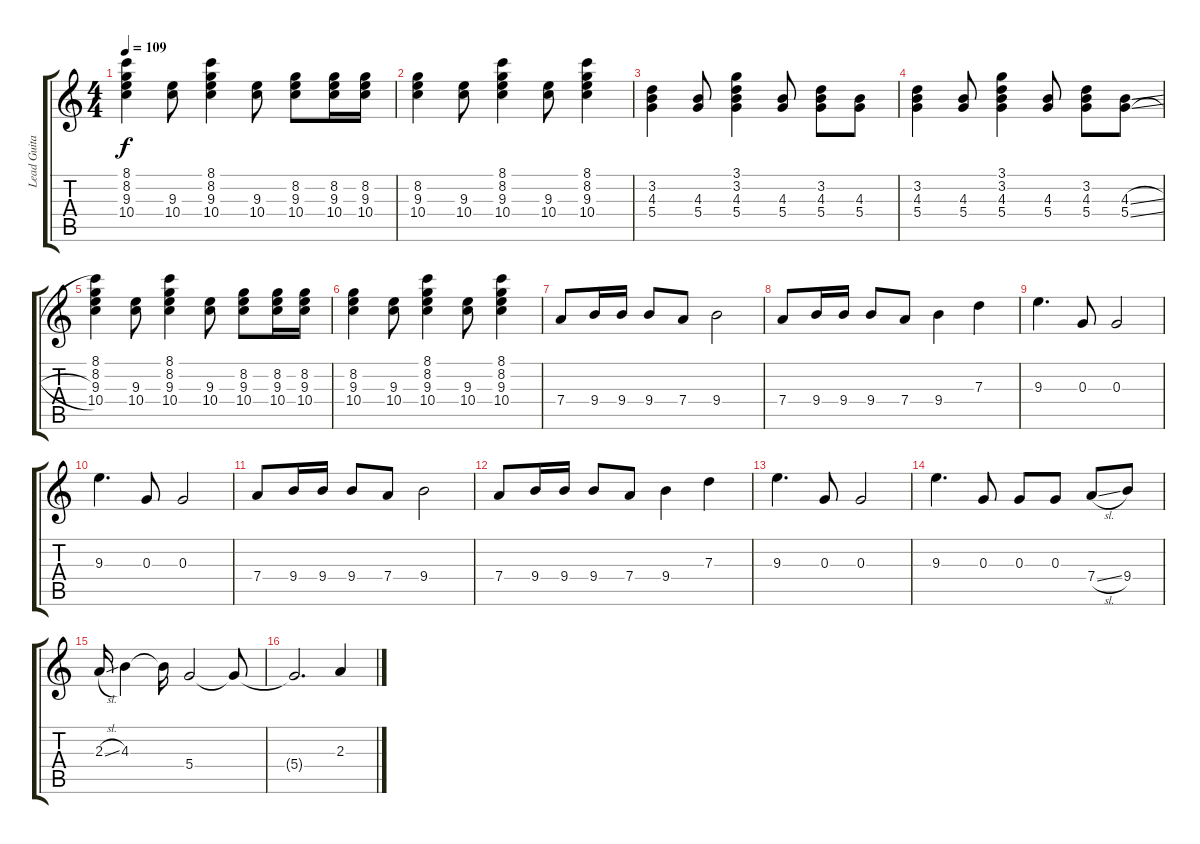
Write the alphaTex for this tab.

\track ("Lead Guitar 1" "Lead Guita") {instrument electricguitarclean}
\staff {score tabs}
\tuning (E4 B3 G3 D3 A2 E2) {hide}
\ts (4 4)
\tempo 109
\clef g2
\ks c
(8.1 8.2 9.3 10.4).4{dy f} (9.3 10.4).8 (8.1 8.2 9.3 10.4).4 (9.3 10.4).8 (8.2 9.3 10.4).8 (8.2 9.3 10.4).16 (8.2 9.3 10.4).16 |
(8.2 9.3 10.4).4 (9.3 10.4).8 (8.1 8.2 9.3 10.4).4 (9.3 10.4).8 (8.1 8.2 9.3 10.4).4 |
(3.2 4.3 5.4).4 (4.3 5.4).8 (3.1 3.2 4.3 5.4).4 (4.3 5.4).8 (3.2 4.3 5.4).8 (4.3 5.4).8 |
(3.2 4.3 5.4).4 (4.3 5.4).8 (3.1 3.2 4.3 5.4).4 (4.3 5.4).8 (3.2 4.3 5.4).8 (4.3{sl} 5.4{sl}).8 |
(8.1 8.2 9.3 10.4).4 (9.3 10.4).8 (8.1 8.2 9.3 10.4).4 (9.3 10.4).8 (8.2 9.3 10.4).8 (8.2 9.3 10.4).16 (8.2 9.3 10.4).16 |
(8.2 9.3 10.4).4 (9.3 10.4).8 (8.1 8.2 9.3 10.4).4 (9.3 10.4).8 (8.1 8.2 9.3 10.4).4 |
7.4.8 9.4.16 9.4.16 9.4.8 7.4.8 9.4.2 |
7.4.8 9.4.16 9.4.16 9.4.8 7.4.8 9.4.4 7.3.4 |
9.3.4{d} 0.3.8 0.3.2 |
9.3.4{d} 0.3.8 0.3.2 |
7.4.8 9.4.16 9.4.16 9.4.8 7.4.8 9.4.2 |
7.4.8 9.4.16 9.4.16 9.4.8 7.4.8 9.4.4 7.3.4 |
9.3.4{d} 0.3.8 0.3.2 |
9.3.4{d} 0.3.8 0.3.8 0.3.8 7.4{sl}.8 9.4.8 |
2.3{sl}.16 4.3.4 4.3{t}.16 5.4.2 5.4{t}.8 |
5.4{t}.2{d} 2.3.4
